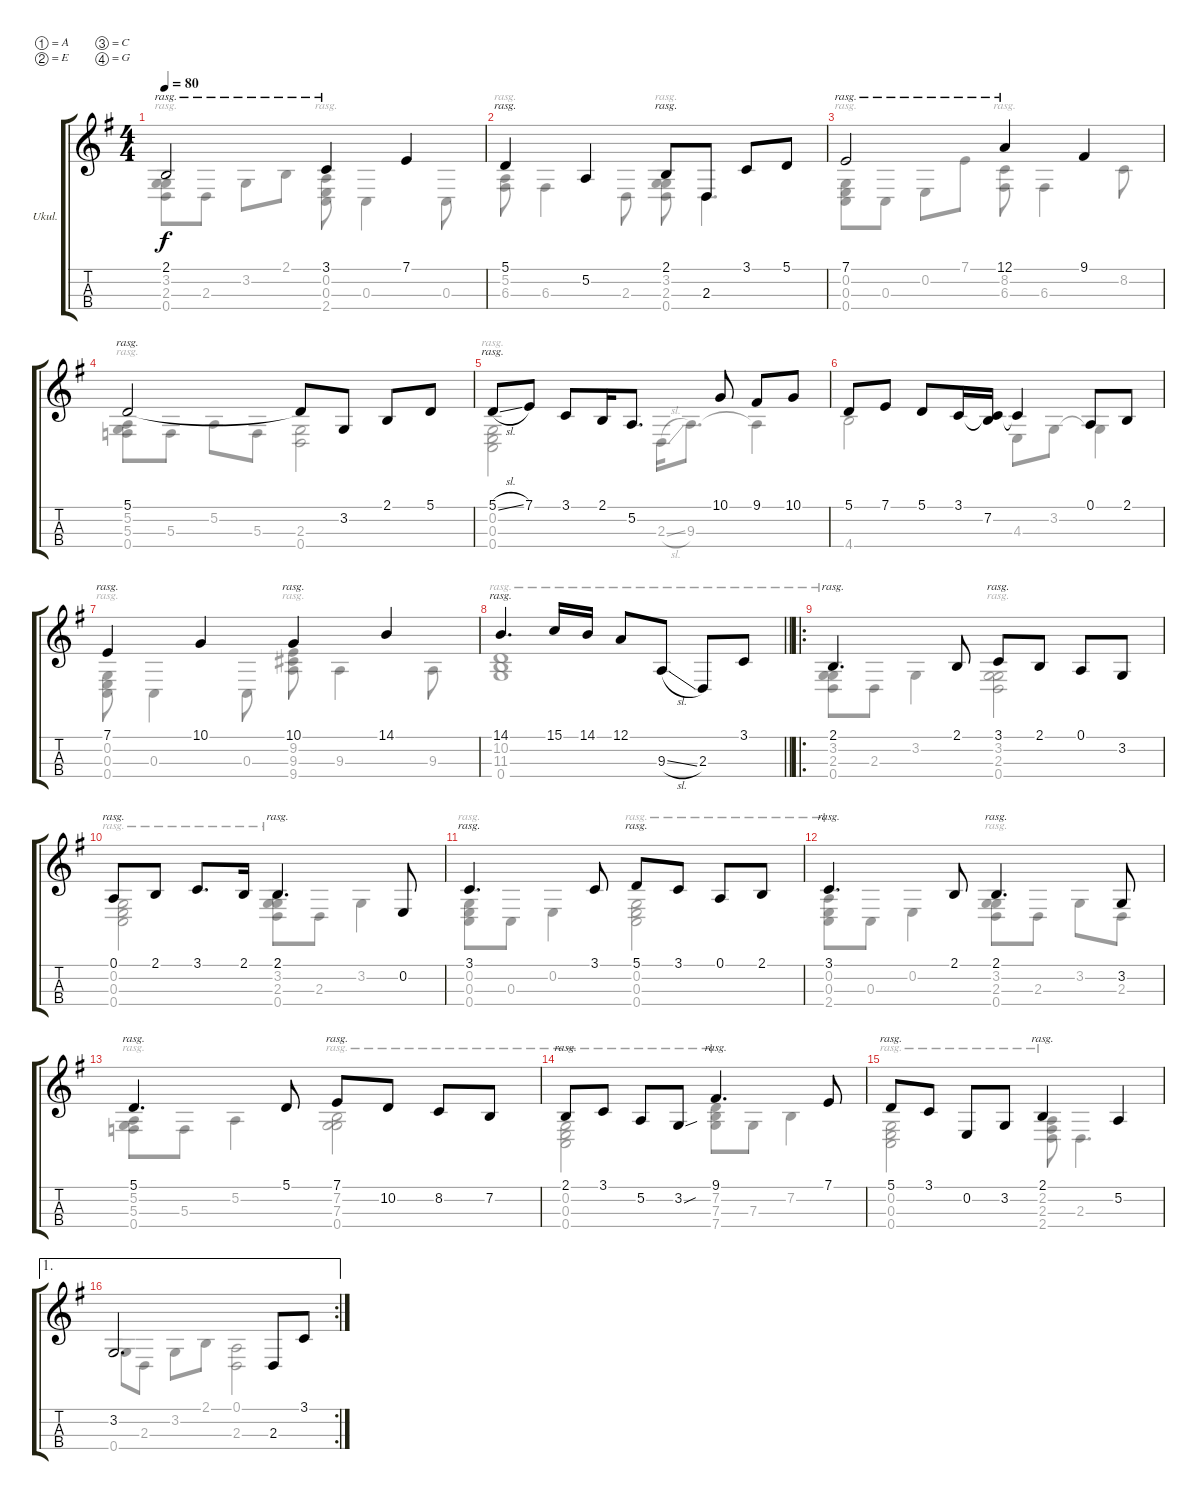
\bracketExtendMode groupsimilarinstruments
\useSystemSignSeparator
\firstSystemTrackNameOrientation horizontal
\otherSystemsTrackNameOrientation horizontal
\chordDiagramsInScore
\track ("Track 1" "Ukul.") {instrument acousticguitarsteel}
\staff {score tabs}
\tuning (A3 E3 C3 G3)
\displaytranspose 0
\voice
\ts (4 4)
\beaming (8 2 2 2 2)
\tempo 80
\clef g2
\scale
0.514178
\ks g
2.1.2{rasg amianapaest dy f instrument acousticguitarsteel} 3.1.4{rasg amianapaest} 7.1.4 |
\scale
0.485711 5.1.4{rasg amianapaest} 5.2.4 2.1.8{rasg amianapaest} 2.3.8 3.1.8 5.1.8 |
7.1.2{rasg amianapaest} 12.1.4{rasg amianapaest} 9.1.4 |
5.1.2{rasg amianapaest} 5.1{t}.8 3.2.8 2.1.8 5.1.8 |
5.1{sl}.8{rasg amianapaest} 7.1.8 3.1.8 2.1.16 5.2.8{d} 10.1.8 9.1.8 10.1.8 |
5.1.8 7.1.8 5.1.8 3.1.16 (7.2 3.1{t}).16 3.1{t}.4 0.1.8 2.1.8 |
7.1.4{rasg amianapaest} 10.1.4 10.1.4{rasg amianapaest} 14.1.4 |
\barLineRight lightlight
14.1.4{d rasg amianapaest} 15.1.16 14.1.16 12.1.8 9.3{sl}.8 2.3.8 3.1.8 |
\ro
2.1.4{d rasg amianapaest} 2.1.8 3.1.8{rasg amianapaest} 2.1.8 0.1.8 3.2.8 |
0.1.8{rasg amianapaest} 2.1.8 3.1.8{d} 2.1.16 2.1.4{d rasg amianapaest} 0.2.8 |
3.1.4{d rasg amianapaest} 3.1.8 5.1.8{rasg amianapaest} 3.1.8 0.1.8 2.1.8 |
3.1.4{d rasg amianapaest} 2.1.8 2.1.4{d rasg amianapaest} 3.2.8 |
\scale
0.507796 5.1.4{d rasg amianapaest} 5.1.8 7.1.8{rasg amianapaest} 10.2.8 8.2.8 7.2.8 |
\scale
0.492099 2.1.8{rasg amianapaest} 3.1.8 5.2.8 3.2{sou}.8 9.1.4{d rasg amianapaest} 7.1.8 |
\scale
0.436475 5.1.8{rasg amianapaest} 3.1.8 0.2.8 3.2.8 2.1.4{rasg amianapaest} 5.2.4 |
\ae 1
\rc 2
\scale
0.563096 3.2.2{d} 2.3.8 3.1.8
\voice
\clef g2
\ottava regular
\simile none
\scale
0.514178
\ks g
(3.2 2.3 0.4).8{rasg amianapaest dy f} 2.3.8 3.2.8 2.1.8 (0.2 0.3 2.4).8{rasg amianapaest} 0.3.4 0.3.8 |
\scale
0.485711 (5.2 6.3).8{rasg amianapaest} 6.3.4 2.3.8 (3.2 2.3 0.4).8{rasg amianapaest} 2.3.4{d} |
(0.2 0.3 0.4).8{rasg amianapaest} 0.3.8 0.2.8 7.1.8 (8.2 6.3).8{rasg amianapaest} 6.3.4 8.2.8 |
(5.2 5.3 0.4).8{rasg amianapaest} 5.3.8 5.2.8 5.3.8 (2.3 0.4).2 |
(0.2 0.3 0.4).2{rasg amianapaest} 2.3{sl}.16 9.3.8{d} 9.3{t}.4 |
4.4.2 4.3.8 3.2.8 3.2{t}.4 |
(0.2 0.3 0.4).8{rasg amianapaest} 0.3.4 0.3.8 (9.2 9.3 9.4).8{rasg amianapaest} 9.3.4 9.3.8 |
\barLineRight lightlight
(10.2 11.3 0.4).1{rasg amianapaest} |
(3.2 2.3 0.4).8{rasg amianapaest} 2.3.8 3.2.4 (3.2 2.3 0.4).2{rasg amianapaest} |
(0.2 0.3 0.4).2{rasg amianapaest} (2.1 3.2 2.3 0.4).8{rasg amianapaest} 2.3.8 3.2.4 |
(0.2 0.3 0.4).8{rasg amianapaest} 0.3.8 0.2.4 (0.2 0.3 0.4).2{rasg amianapaest} |
(0.2 0.3 2.4).8{rasg amianapaest} 0.3.8 0.2.4 (3.2 2.3 0.4).8{rasg amianapaest} 2.3.8 3.2.8 2.3.8 |
\scale
0.507796 (5.2 5.3 0.4).8{rasg amianapaest} 5.3.8 5.2.4 (7.2 7.3 0.4).2{rasg amianapaest} |
\scale
0.492099 (0.2 0.3 0.4).2{rasg amianapaest} (7.2 7.3 7.4).8{rasg amianapaest} 7.3.8 7.2.4 |
\scale
0.436475 (0.2 0.3 0.4).2{rasg amianapaest} (2.2 2.3 2.4).8{rasg amianapaest} 2.3.4{d} |
\scale
0.563096 0.4.8 2.3.8 3.2.8 2.1.8 (0.1 2.3).2
